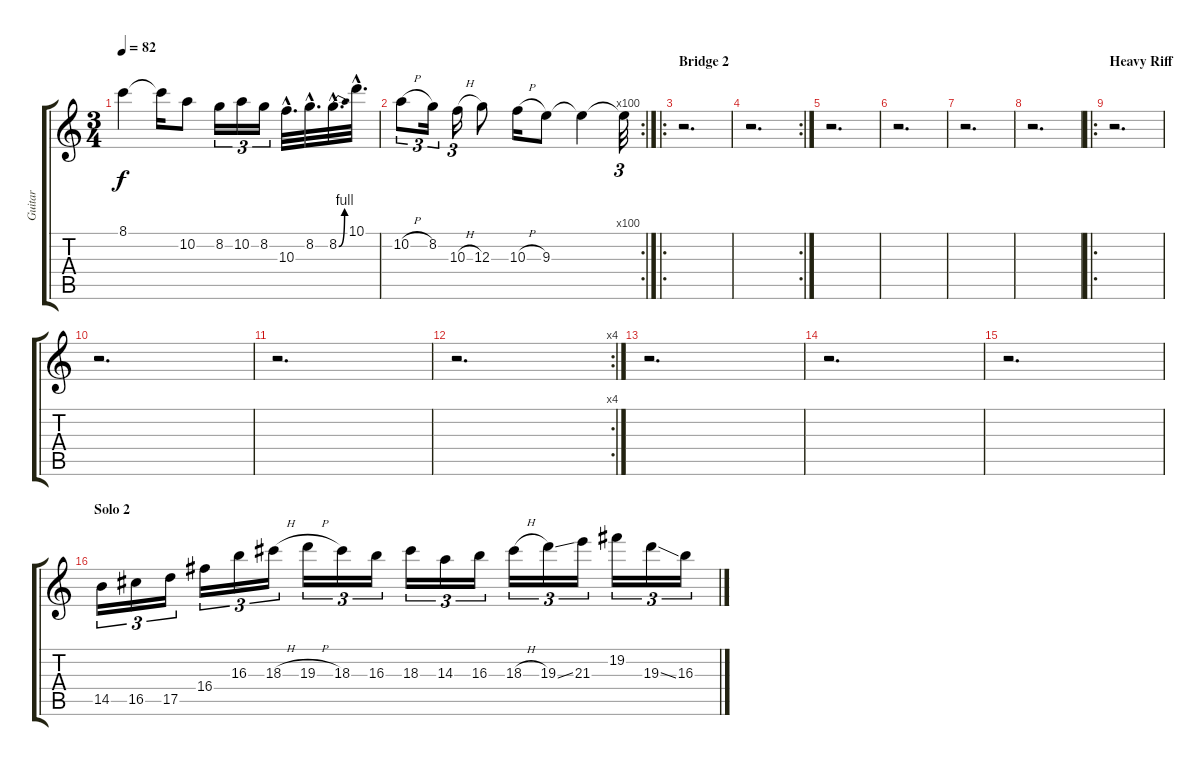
\track ("Guitar" "Guitar") {instrument overdrivenguitar}
\staff {score tabs}
\tuning (E4 B3 G3 D3 A2 E2) {hide}
\ts (3 4)
\tempo 82
\clef g2
\ks c
8.1{t}.4{dy f} 8.1{t}.16 10.2.8 8.2.16{tu (3 2)} 10.2.16{tu (3 2)} 8.2.16{tu (3 2)} 10.3{hac}.32{d} 8.2{hac}.32{d} 8.2{be (bend 0 0 60 4) hac}.32{d} 10.1{hac}.32{d} |
\rc 100
10.2{h}.8{tu (3 2)} 8.2.16{tu (3 2)} 10.3{h}.16{tu (3 2)} 12.3.8 10.3{h}.16 9.3.8 9.3{t}.4 9.3{t}.32{tu (3 2)} |
\ro
\section ("" "Bridge 2")
r.2{d} |
\rc 2
r.2{d} |
r.2{d} |
r.2{d} |
r.2{d} |
r.2{d} |
\ro
\section ("" "Heavy Riff")
r.2{d} |
r.2{d} |
r.2{d} |
\rc 4
r.2{d} |
r.2{d} |
r.2{d} |
r.2{d} |
\section ("" "Solo 2")
14.5.16{tu (3 2)} 16.5.16{tu (3 2)} 17.5.16{tu (3 2)} 16.4.16{tu (3 2)} 16.3.16{tu (3 2)} 18.3{h}.16{tu (3 2)} 19.3{h}.16{tu (3 2)} 18.3.16{tu (3 2)} 16.3.16{tu (3 2)} 18.3.16{tu (3 2)} 14.3.16{tu (3 2)} 16.3.16{tu (3 2)} 18.3{h}.16{tu (3 2)} 19.3{ss}.16{tu (3 2)} 21.3.16{tu (3 2)} 19.2.16{tu (3 2)} 19.3{ss}.16{tu (3 2)} 16.3.16{tu (3 2)}
